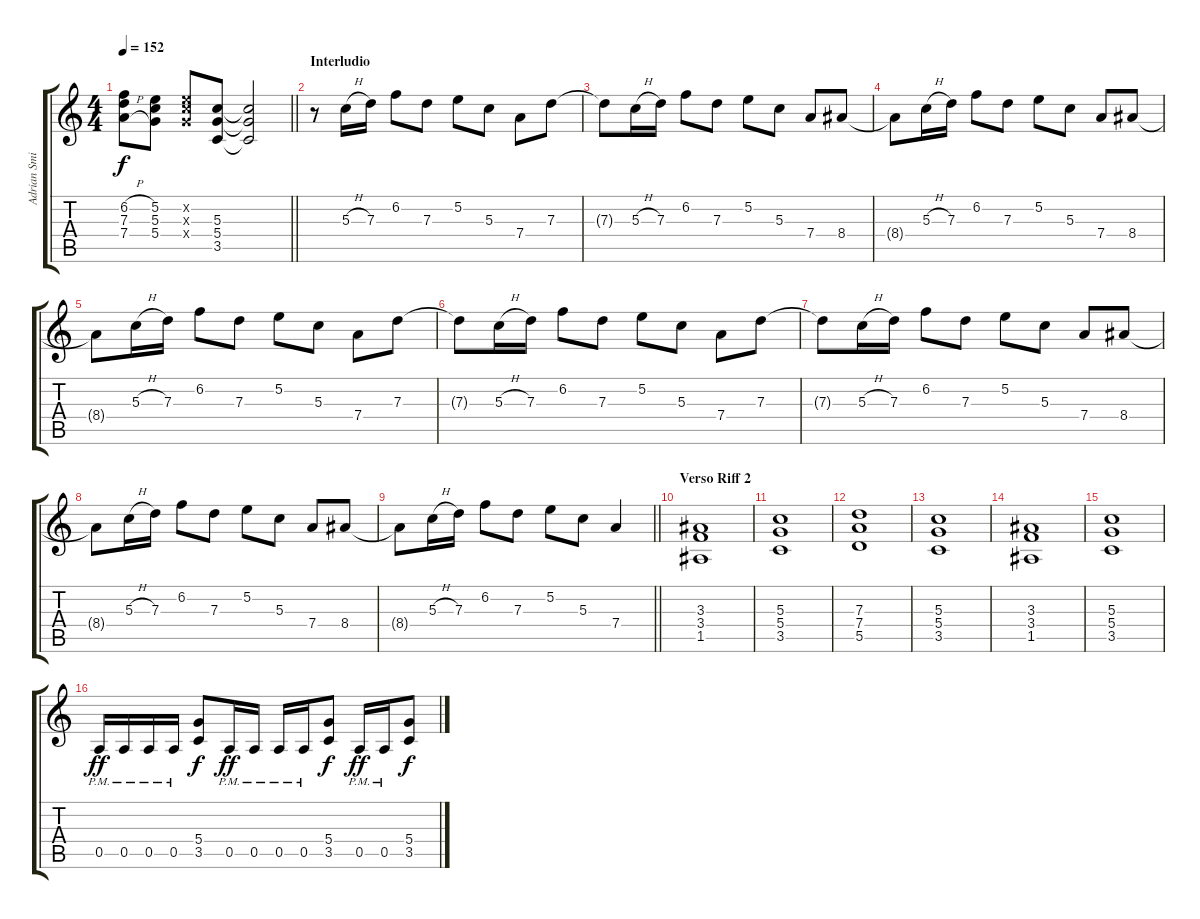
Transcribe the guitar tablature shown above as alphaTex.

\track ("Adrian Smith" "Adrian Smi") {instrument distortionguitar}
\staff {score tabs}
\tuning (E4 B3 G3 D3 A2 E2) {hide}
\ts (4 4)
\tempo 152
\clef g2
\barLineRight lightlight
\ks c
(6.2{h} 7.3{h} 7.4{h}).8{dy f} (5.2 5.3 5.4).8 (5.2{x} 5.3{x} 5.4{x}).8 (5.3 5.4 3.5).8 (5.3{t} 5.4{t} 3.5{t}).2 |
\section ("" "Interludio")
r.8 5.3{h}.16 7.3.16 6.2.8 7.3.8 5.2.8 5.3.8 7.4.8 7.3.8 |
7.3{t}.8 5.3{h}.16 7.3.16 6.2.8 7.3.8 5.2.8 5.3.8 7.4.8 8.4.8 |
8.4{t}.8 5.3{h}.16 7.3.16 6.2.8 7.3.8 5.2.8 5.3.8 7.4.8 8.4.8 |
8.4{t}.8 5.3{h}.16 7.3.16 6.2.8 7.3.8 5.2.8 5.3.8 7.4.8 7.3.8 |
7.3{t}.8 5.3{h}.16 7.3.16 6.2.8 7.3.8 5.2.8 5.3.8 7.4.8 7.3.8 |
7.3{t}.8 5.3{h}.16 7.3.16 6.2.8 7.3.8 5.2.8 5.3.8 7.4.8 8.4.8 |
8.4{t}.8 5.3{h}.16 7.3.16 6.2.8 7.3.8 5.2.8 5.3.8 7.4.8 8.4.8 |
\barLineRight lightlight
8.4{t}.8 5.3{h}.16 7.3.16 6.2.8 7.3.8 5.2.8 5.3.8 7.4.4 |
\section ("" "Verso Riff 2")
(3.3 3.4 1.5).1 |
(5.3 5.4 3.5).1 |
(7.3 7.4 5.5).1 |
(5.3 5.4 3.5).1 |
(3.3 3.4 1.5).1 |
(5.3 5.4 3.5).1 |
0.5{pm}.16{dy ff} 0.5{pm}.16 0.5{pm}.16 0.5{pm}.16 (5.4 3.5).8{dy f} 0.5{pm}.16{dy ff} 0.5{pm}.16 0.5{pm}.16 0.5{pm}.16 (5.4 3.5).8{dy f} 0.5{pm}.16{dy ff} 0.5{pm}.16 (5.4 3.5).8{dy f}
